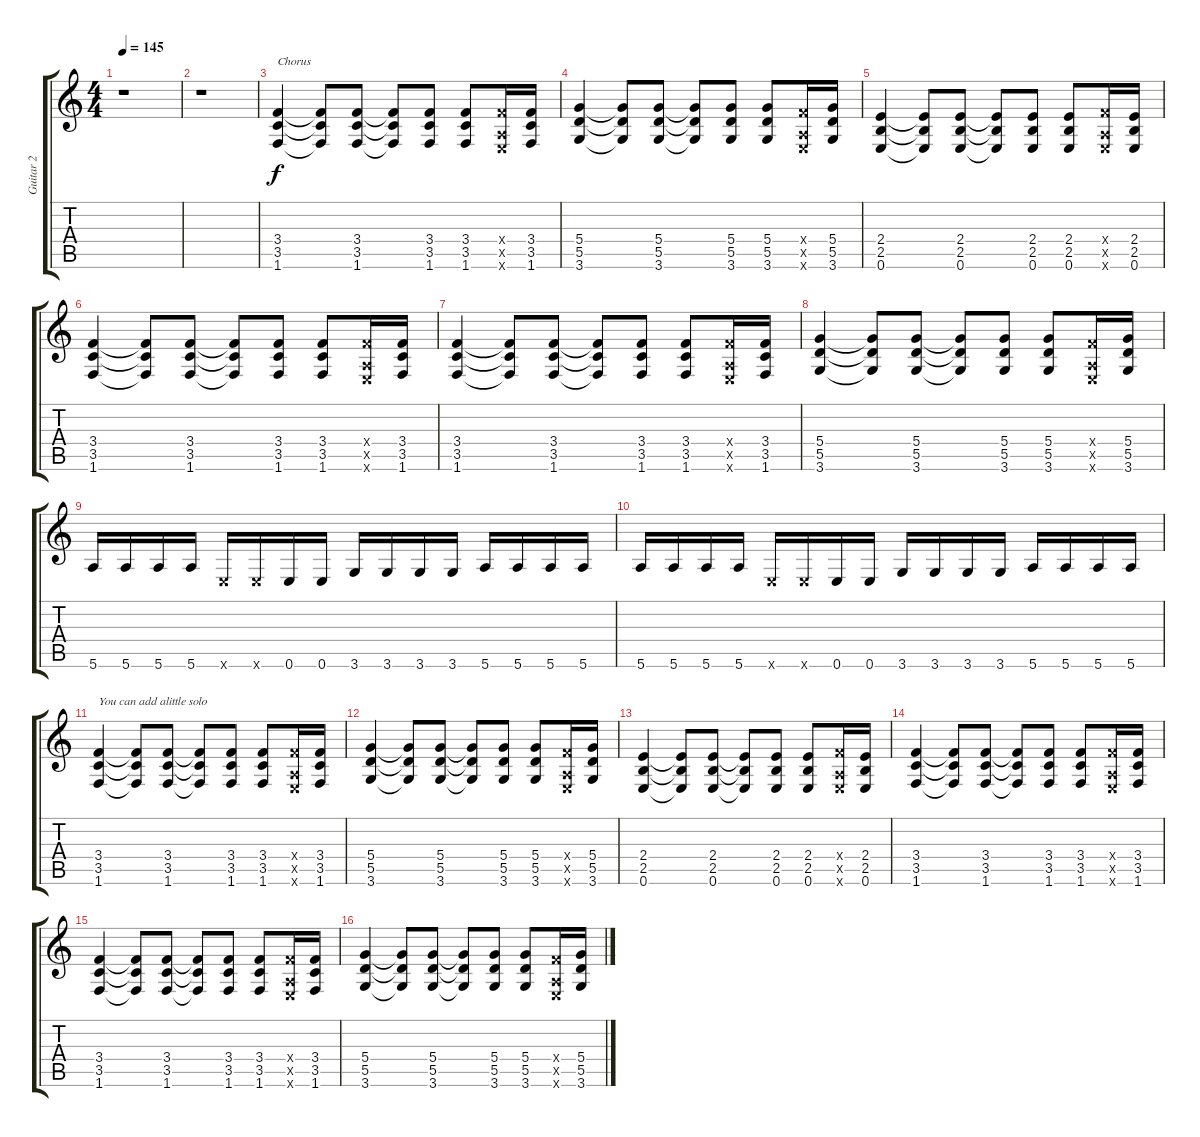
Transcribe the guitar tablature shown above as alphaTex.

\track ("Guitar 2" "Guitar 2") {instrument overdrivenguitar}
\staff {score tabs}
\tuning (E4 B3 G3 D3 A2 E2) {hide}
\ts (4 4)
\tempo 145
\clef g2
\ks c
r.1{dy f} |
r.1 |
(3.4 3.5 1.6).4{txt "Chorus"} (3.4{t} 3.5{t} 1.6{t}).8 (3.4 3.5 1.6).8 (3.4{t} 3.5{t} 1.6{t}).8 (3.4 3.5 1.6).8 (3.4 3.5 1.6).8 (3.4{x} 0.5{x} 0.6{x}).16 (3.4 3.5 1.6).16 |
(5.4 5.5 3.6).4 (5.4{t} 5.5{t} 3.6{t}).8 (5.4 5.5 3.6).8 (5.4{t} 5.5{t} 3.6{t}).8 (5.4 5.5 3.6).8 (5.4 5.5 3.6).8 (3.4{x} 0.5{x} 0.6{x}).16 (5.4 5.5 3.6).16 |
(2.4 2.5 0.6).4 (2.4{t} 2.5{t} 0.6{t}).8 (2.4 2.5 0.6).8 (2.4{t} 2.5{t} 0.6{t}).8 (2.4 2.5 0.6).8 (2.4 2.5 0.6).8 (3.4{x} 0.5{x} 0.6{x}).16 (2.4 2.5 0.6).16 |
(3.4 3.5 1.6).4 (3.4{t} 3.5{t} 1.6{t}).8 (3.4 3.5 1.6).8 (3.4{t} 3.5{t} 1.6{t}).8 (3.4 3.5 1.6).8 (3.4 3.5 1.6).8 (3.4{x} 0.5{x} 0.6{x}).16 (3.4 3.5 1.6).16 |
(3.4 3.5 1.6).4 (3.4{t} 3.5{t} 1.6{t}).8 (3.4 3.5 1.6).8 (3.4{t} 3.5{t} 1.6{t}).8 (3.4 3.5 1.6).8 (3.4 3.5 1.6).8 (3.4{x} 0.5{x} 0.6{x}).16 (3.4 3.5 1.6).16 |
(5.4 5.5 3.6).4 (5.4{t} 5.5{t} 3.6{t}).8 (5.4 5.5 3.6).8 (5.4{t} 5.5{t} 3.6{t}).8 (5.4 5.5 3.6).8 (5.4 5.5 3.6).8 (3.4{x} 0.5{x} 0.6{x}).16 (5.4 5.5 3.6).16 |
5.6.16 5.6.16 5.6.16 5.6.16 0.6{x}.16 0.6{x}.16 0.6.16 0.6.16 3.6.16 3.6.16 3.6.16 3.6.16 5.6.16 5.6.16 5.6.16 5.6.16 |
5.6.16 5.6.16 5.6.16 5.6.16 0.6{x}.16 0.6{x}.16 0.6.16 0.6.16 3.6.16 3.6.16 3.6.16 3.6.16 5.6.16 5.6.16 5.6.16 5.6.16 |
(3.4 3.5 1.6).4{txt "You can add alittle solo"} (3.4{t} 3.5{t} 1.6{t}).8 (3.4 3.5 1.6).8 (3.4{t} 3.5{t} 1.6{t}).8 (3.4 3.5 1.6).8 (3.4 3.5 1.6).8 (3.4{x} 0.5{x} 0.6{x}).16 (3.4 3.5 1.6).16 |
(5.4 5.5 3.6).4 (5.4{t} 5.5{t} 3.6{t}).8 (5.4 5.5 3.6).8 (5.4{t} 5.5{t} 3.6{t}).8 (5.4 5.5 3.6).8 (5.4 5.5 3.6).8 (3.4{x} 0.5{x} 0.6{x}).16 (5.4 5.5 3.6).16 |
(2.4 2.5 0.6).4 (2.4{t} 2.5{t} 0.6{t}).8 (2.4 2.5 0.6).8 (2.4{t} 2.5{t} 0.6{t}).8 (2.4 2.5 0.6).8 (2.4 2.5 0.6).8 (3.4{x} 0.5{x} 0.6{x}).16 (2.4 2.5 0.6).16 |
(3.4 3.5 1.6).4 (3.4{t} 3.5{t} 1.6{t}).8 (3.4 3.5 1.6).8 (3.4{t} 3.5{t} 1.6{t}).8 (3.4 3.5 1.6).8 (3.4 3.5 1.6).8 (3.4{x} 0.5{x} 0.6{x}).16 (3.4 3.5 1.6).16 |
(3.4 3.5 1.6).4 (3.4{t} 3.5{t} 1.6{t}).8 (3.4 3.5 1.6).8 (3.4{t} 3.5{t} 1.6{t}).8 (3.4 3.5 1.6).8 (3.4 3.5 1.6).8 (3.4{x} 0.5{x} 0.6{x}).16 (3.4 3.5 1.6).16 |
(5.4 5.5 3.6).4 (5.4{t} 5.5{t} 3.6{t}).8 (5.4 5.5 3.6).8 (5.4{t} 5.5{t} 3.6{t}).8 (5.4 5.5 3.6).8 (5.4 5.5 3.6).8 (3.4{x} 0.5{x} 0.6{x}).16 (5.4 5.5 3.6).16
